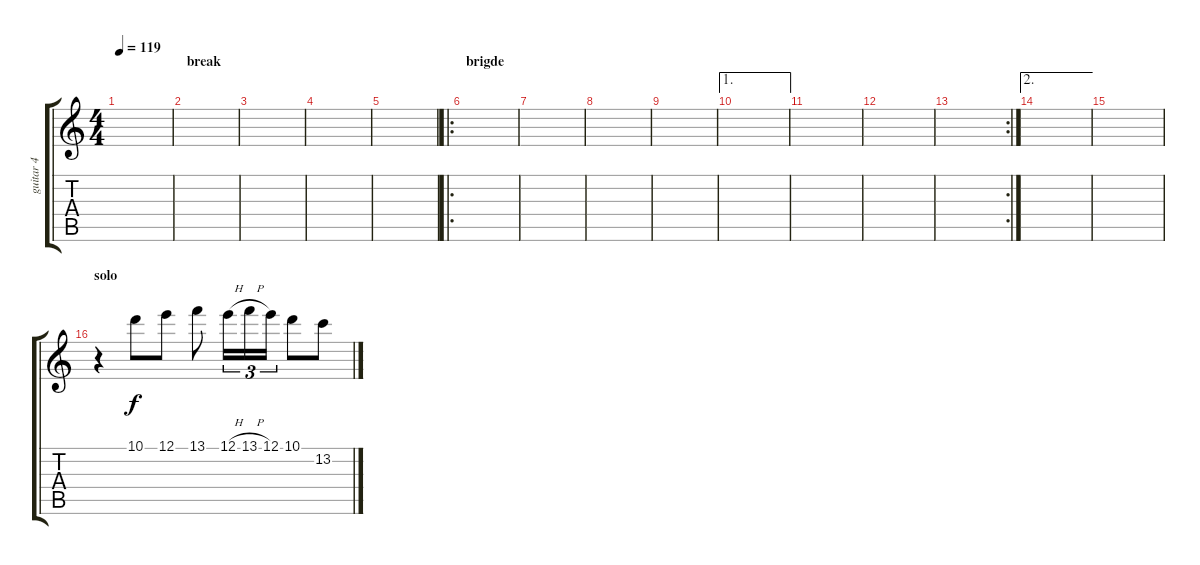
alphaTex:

\track ("guitar 4" "guitar 4") {instrument distortionguitar}
\staff {score tabs}
\tuning (E4 B3 G3 D3 A2 E2) {hide}
\ts (4 4)
\tempo 119
\clef g2
\ks c
|
\section ("" "break")
|
|
|
|
\ro
\section ("" "brigde")
|
|
|
|
\ae 1
|
|
|
\rc 2
|
\ae 2
|
|
\section ("" "solo")
r.4 10.1.8 12.1.8 13.1.8 12.1{h}.16{tu (3 2)} 13.1{h}.16{tu (3 2)} 12.1.16{tu (3 2)} 10.1.8 13.2.8
